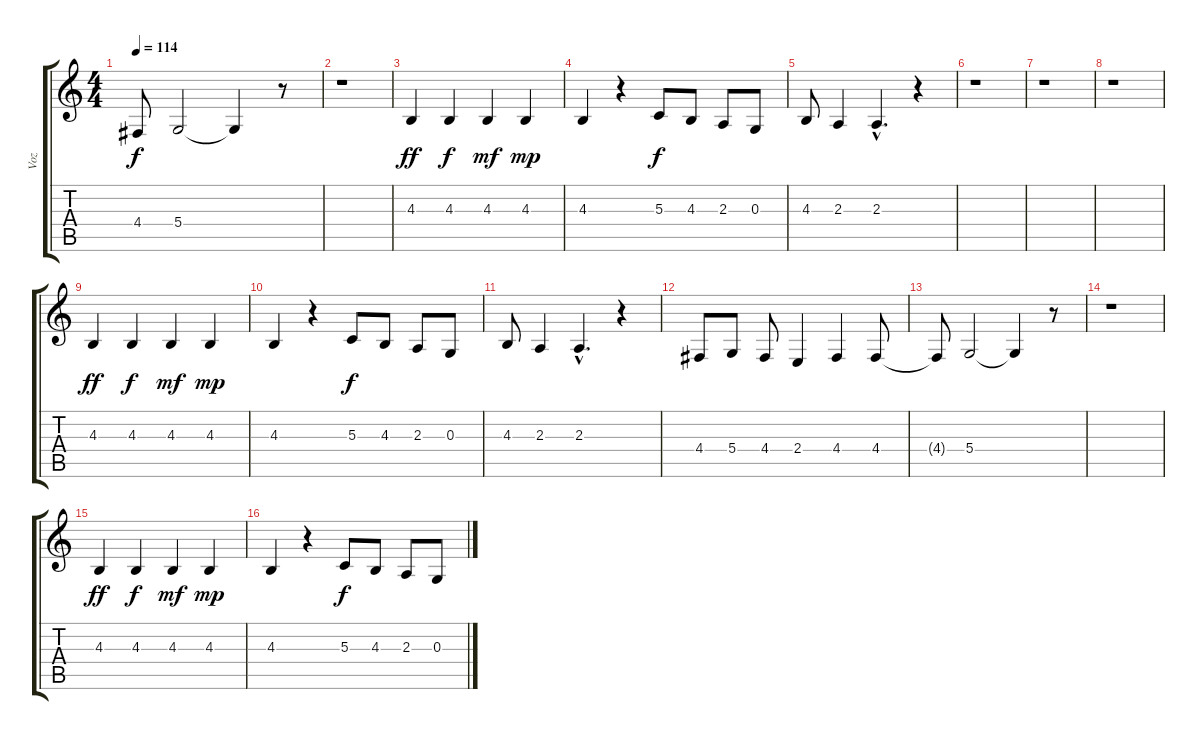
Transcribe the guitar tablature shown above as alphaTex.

\track ("Voz" "Voz") {instrument clarinet}
\staff {score tabs}
\tuning (E4 B3 G3 D3 A2 E2) {hide}
\ts (4 4)
\tempo 114
\clef g2
\ks c
4.4{t}.8{dy f} 5.4.2 5.4{t}.4 r.8 |
r.1 |
4.3.4{dy ff volume 14} 4.3.4{dy f} 4.3.4{dy mf} 4.3.4{dy mp} |
4.3.4 r.4 5.3.8{dy f} 4.3.8 2.3.8 0.3.8 |
4.3.8 2.3.4 2.3{hac}.4{d} r.4 |
r.1 |
r.1 |
r.1 |
4.3.4{dy ff volume 14} 4.3.4{dy f} 4.3.4{dy mf} 4.3.4{dy mp} |
4.3.4 r.4 5.3.8{dy f} 4.3.8 2.3.8 0.3.8 |
4.3.8 2.3.4 2.3{hac}.4{d} r.4 |
4.4.8 5.4.8 4.4.8 2.4.4 4.4.4 4.4.8 |
4.4{t}.8 5.4.2 5.4{t}.4 r.8 |
r.1 |
4.3.4{dy ff volume 14} 4.3.4{dy f} 4.3.4{dy mf} 4.3.4{dy mp} |
4.3.4 r.4 5.3.8{dy f} 4.3.8 2.3.8 0.3.8
